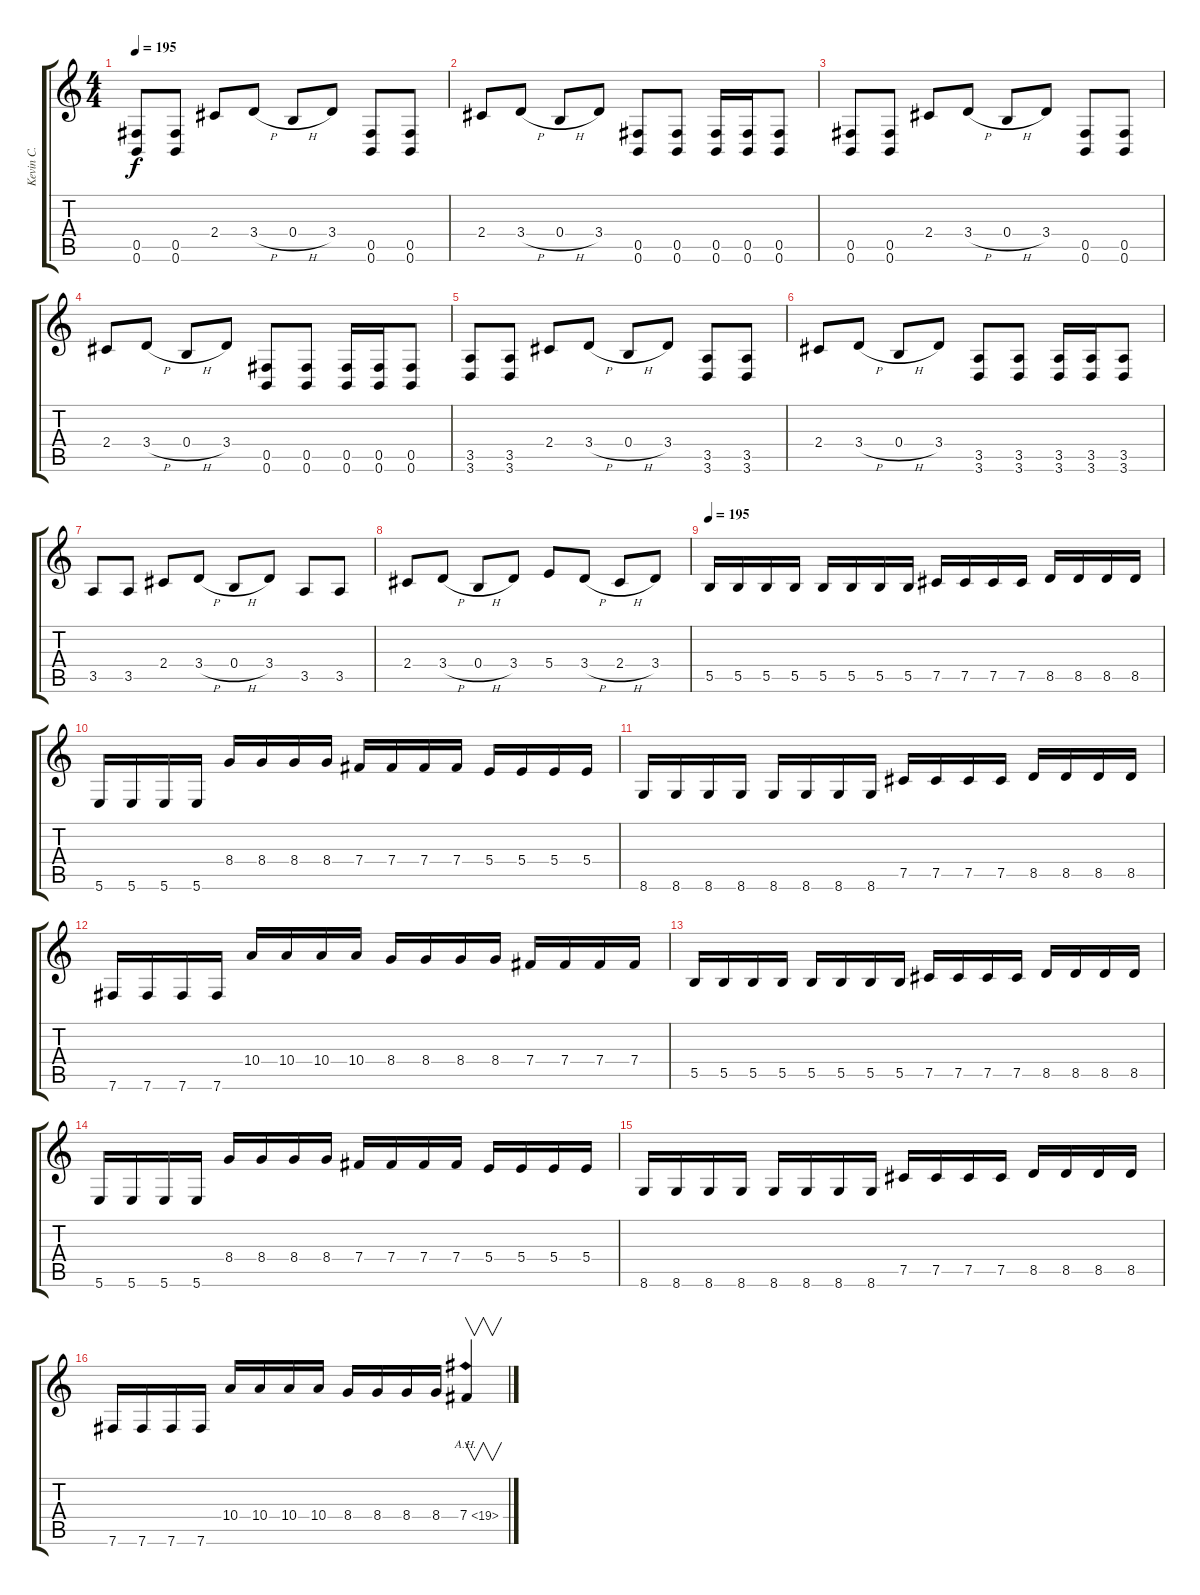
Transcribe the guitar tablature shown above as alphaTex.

\track ("Kevin C." "Kevin C.") {instrument distortionguitar}
\staff {score tabs}
\tuning (Db4 Ab3 E3 B2 Gb2 B1) {hide}
\ts (4 4)
\tempo 195
\clef g2
\ks c
(0.5 0.6).8{dy f} (0.5 0.6).8 2.4.8 3.4{h}.8 0.4{h}.8 3.4.8 (0.5 0.6).8 (0.5 0.6).8 |
2.4.8 3.4{h}.8 0.4{h}.8 3.4.8 (0.5 0.6).8 (0.5 0.6).8 (0.5 0.6).16 (0.5 0.6).16 (0.5 0.6).8 |
(0.5 0.6).8 (0.5 0.6).8 2.4.8 3.4{h}.8 0.4{h}.8 3.4.8 (0.5 0.6).8 (0.5 0.6).8 |
2.4.8 3.4{h}.8 0.4{h}.8 3.4.8 (0.5 0.6).8 (0.5 0.6).8 (0.5 0.6).16 (0.5 0.6).16 (0.5 0.6).8 |
(3.5 3.6).8 (3.5 3.6).8 2.4.8 3.4{h}.8 0.4{h}.8 3.4.8 (3.5 3.6).8 (3.5 3.6).8 |
2.4.8 3.4{h}.8 0.4{h}.8 3.4.8 (3.5 3.6).8 (3.5 3.6).8 (3.5 3.6).16 (3.5 3.6).16 (3.5 3.6).8 |
3.5.8 3.5.8 2.4.8 3.4{h}.8 0.4{h}.8 3.4.8 3.5.8 3.5.8 |
2.4.8 3.4{h}.8 0.4{h}.8 3.4.8 5.4.8 3.4{h}.8 2.4{h}.8 3.4.8 |
\tempo 195
5.5.16 5.5.16 5.5.16 5.5.16 5.5.16 5.5.16 5.5.16 5.5.16 7.5.16 7.5.16 7.5.16 7.5.16 8.5.16 8.5.16 8.5.16 8.5.16 |
5.6.16 5.6.16 5.6.16 5.6.16 8.4.16 8.4.16 8.4.16 8.4.16 7.4.16 7.4.16 7.4.16 7.4.16 5.4.16 5.4.16 5.4.16 5.4.16 |
8.6.16 8.6.16 8.6.16 8.6.16 8.6.16 8.6.16 8.6.16 8.6.16 7.5.16 7.5.16 7.5.16 7.5.16 8.5.16 8.5.16 8.5.16 8.5.16 |
7.6.16 7.6.16 7.6.16 7.6.16 10.4.16 10.4.16 10.4.16 10.4.16 8.4.16 8.4.16 8.4.16 8.4.16 7.4.16 7.4.16 7.4.16 7.4.16 |
5.5.16 5.5.16 5.5.16 5.5.16 5.5.16 5.5.16 5.5.16 5.5.16 7.5.16 7.5.16 7.5.16 7.5.16 8.5.16 8.5.16 8.5.16 8.5.16 |
5.6.16 5.6.16 5.6.16 5.6.16 8.4.16 8.4.16 8.4.16 8.4.16 7.4.16 7.4.16 7.4.16 7.4.16 5.4.16 5.4.16 5.4.16 5.4.16 |
8.6.16 8.6.16 8.6.16 8.6.16 8.6.16 8.6.16 8.6.16 8.6.16 7.5.16 7.5.16 7.5.16 7.5.16 8.5.16 8.5.16 8.5.16 8.5.16 |
7.6.16 7.6.16 7.6.16 7.6.16 10.4.16 10.4.16 10.4.16 10.4.16 8.4.16 8.4.16 8.4.16 8.4.16 7.4{ah 12}.4{v}
